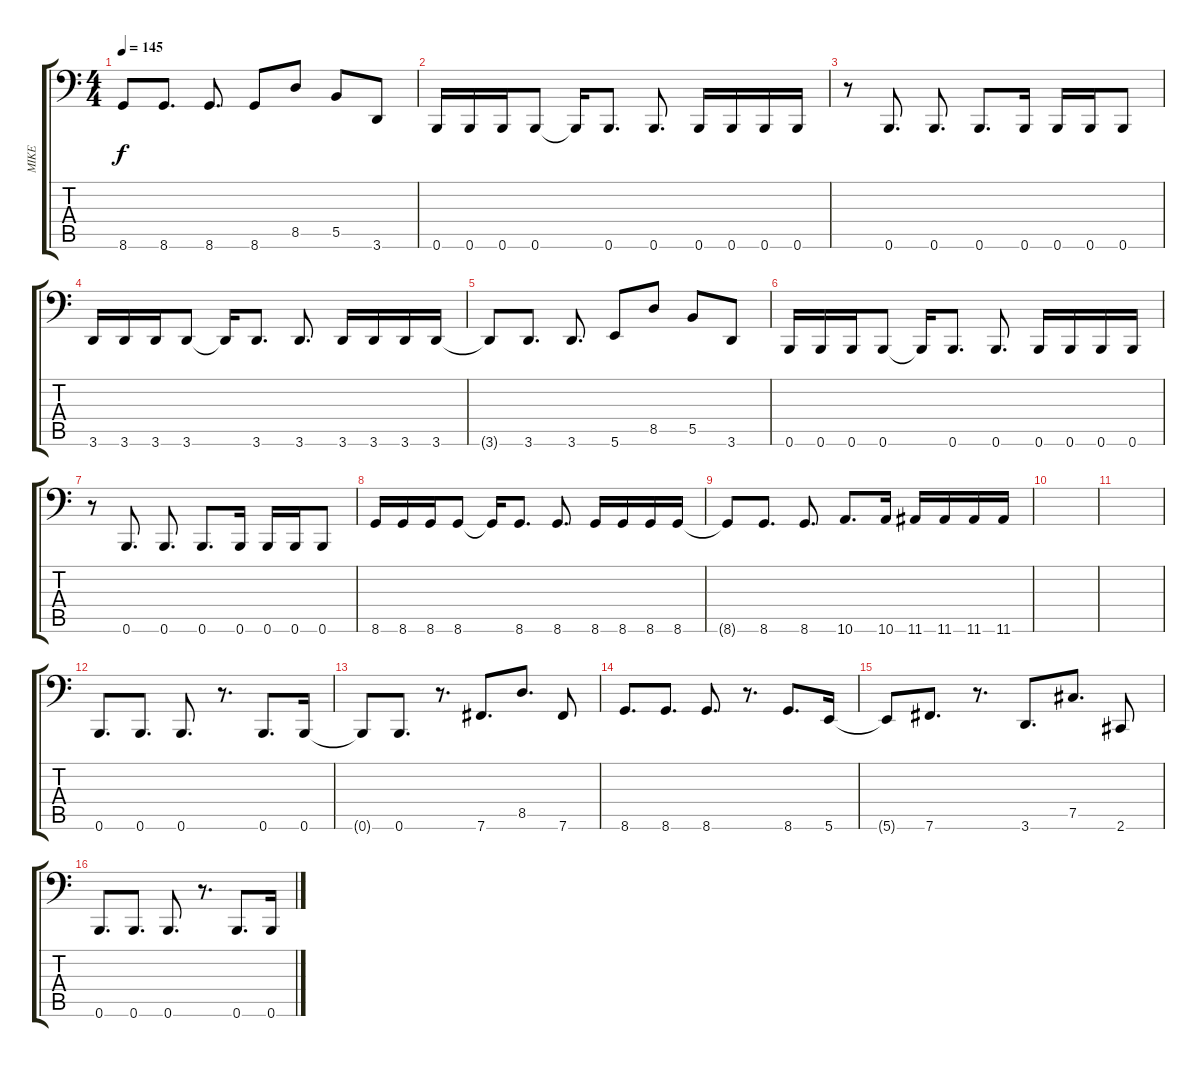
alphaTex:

\track ("MIKE" "MIKE") {instrument electricbasspick}
\staff {score tabs}
\tuning (Db3 Ab2 E2 B1 Gb1 B0) {hide}
\ts (4 4)
\tempo 145
\clef f4
\ks c
8.6{t}.8{dy f} 8.6.8{d} 8.6.8{d} 8.6.8 8.5.8 5.5.8 3.6.8 |
0.6.16 0.6.16 0.6.16 0.6.8 0.6{t}.16 0.6.8{d} 0.6.8{d} 0.6.16 0.6.16 0.6.16 0.6.16 |
r.8 0.6.8{d} 0.6.8{d} 0.6.8{d} 0.6.16 0.6.16 0.6.16 0.6.8 |
3.6.16 3.6.16 3.6.16 3.6.8 3.6{t}.16 3.6.8{d} 3.6.8{d} 3.6.16 3.6.16 3.6.16 3.6.16 |
3.6{t}.8 3.6.8{d} 3.6.8{d} 5.6.8 8.5.8 5.5.8 3.6.8 |
0.6.16 0.6.16 0.6.16 0.6.8 0.6{t}.16 0.6.8{d} 0.6.8{d} 0.6.16 0.6.16 0.6.16 0.6.16 |
r.8 0.6.8{d} 0.6.8{d} 0.6.8{d} 0.6.16 0.6.16 0.6.16 0.6.8 |
8.6.16 8.6.16 8.6.16 8.6.8 8.6{t}.16 8.6.8{d} 8.6.8{d} 8.6.16 8.6.16 8.6.16 8.6.16 |
8.6{t}.8 8.6.8{d} 8.6.8{d} 10.6.8{d} 10.6.16 11.6.16 11.6.16 11.6.16 11.6.16 |
|
|
0.6.8{d} 0.6.8{d} 0.6.8{d} r.8{d} 0.6.8{d} 0.6.16 |
0.6{t}.8 0.6.8{d} r.8{d} 7.6.8{d} 8.5.8{d} 7.6.8 |
8.6.8{d} 8.6.8{d} 8.6.8{d} r.8{d} 8.6.8{d} 5.6.16 |
5.6{t}.8 7.6.8{d} r.8{d} 3.6.8{d} 7.5.8{d} 2.6.8 |
0.6.8{d} 0.6.8{d} 0.6.8{d} r.8{d} 0.6.8{d} 0.6.16
